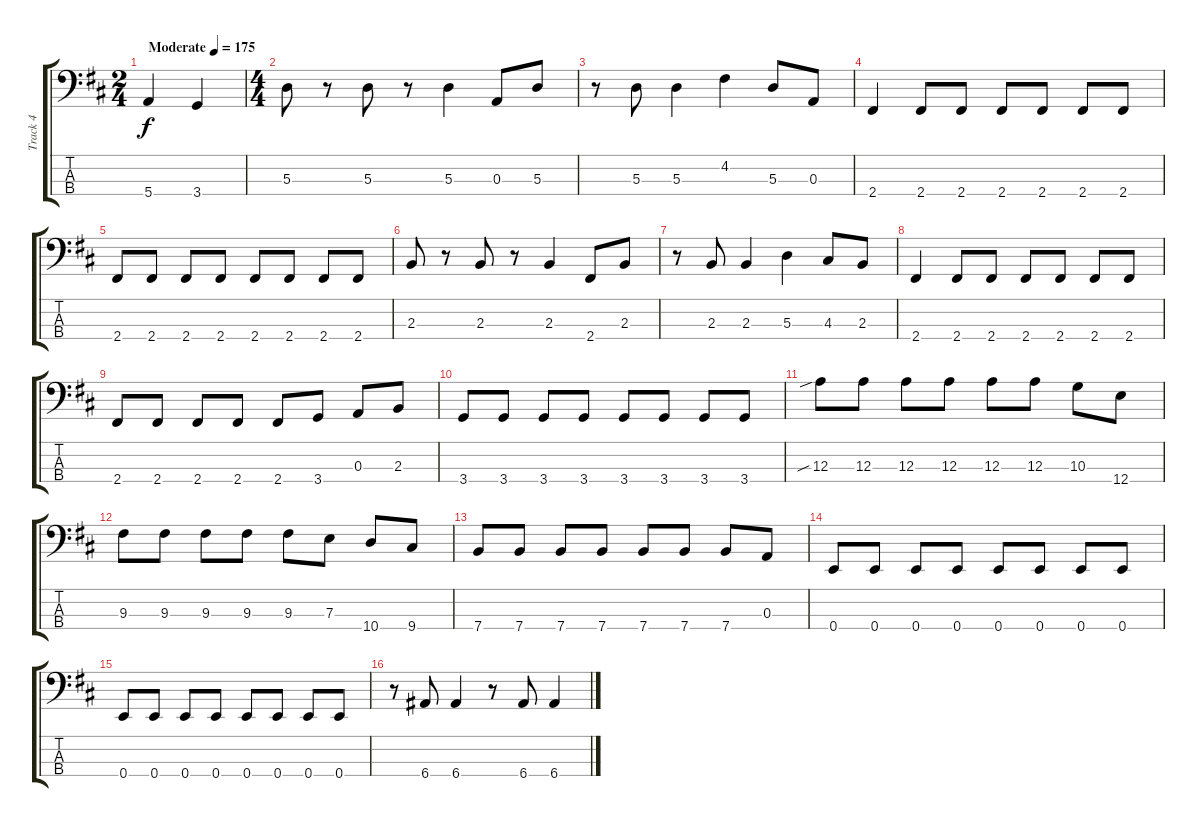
\track ("Track 4" "Track 4") {instrument electricbassfinger}
\staff {score tabs}
\tuning (G2 D2 A1 E1) {hide}
\ts (2 4)
\tempo (175 "Moderate")
\clef f4
\ks d
5.4.4{dy f instrument electricbassfinger} 3.4.4 |
\ts (4 4)
5.3.8 r.8 5.3.8 r.8 5.3.4 0.3.8 5.3.8 |
r.8 5.3.8 5.3.4 4.2.4 5.3.8 0.3.8 |
2.4.4 2.4.8 2.4.8 2.4.8 2.4.8 2.4.8 2.4.8 |
2.4.8 2.4.8 2.4.8 2.4.8 2.4.8 2.4.8 2.4.8 2.4.8 |
2.3.8 r.8 2.3.8 r.8 2.3.4 2.4.8 2.3.8 |
r.8 2.3.8 2.3.4 5.3.4 4.3.8 2.3.8 |
2.4.4 2.4.8 2.4.8 2.4.8 2.4.8 2.4.8 2.4.8 |
2.4.8 2.4.8 2.4.8 2.4.8 2.4.8 3.4.8 0.3.8 2.3.8 |
3.4.8 3.4.8 3.4.8 3.4.8 3.4.8 3.4.8 3.4.8 3.4.8 |
12.3{sib}.8 12.3.8 12.3.8 12.3.8 12.3.8 12.3.8 10.3.8 12.4.8 |
9.3.8 9.3.8 9.3.8 9.3.8 9.3.8 7.3.8 10.4.8 9.4.8 |
7.4.8 7.4.8 7.4.8 7.4.8 7.4.8 7.4.8 7.4.8 0.3.8 |
0.4.8 0.4.8 0.4.8 0.4.8 0.4.8 0.4.8 0.4.8 0.4.8 |
0.4.8 0.4.8 0.4.8 0.4.8 0.4.8 0.4.8 0.4.8 0.4.8 |
r.8 6.4.8 6.4.4 r.8 6.4.8 6.4.4
